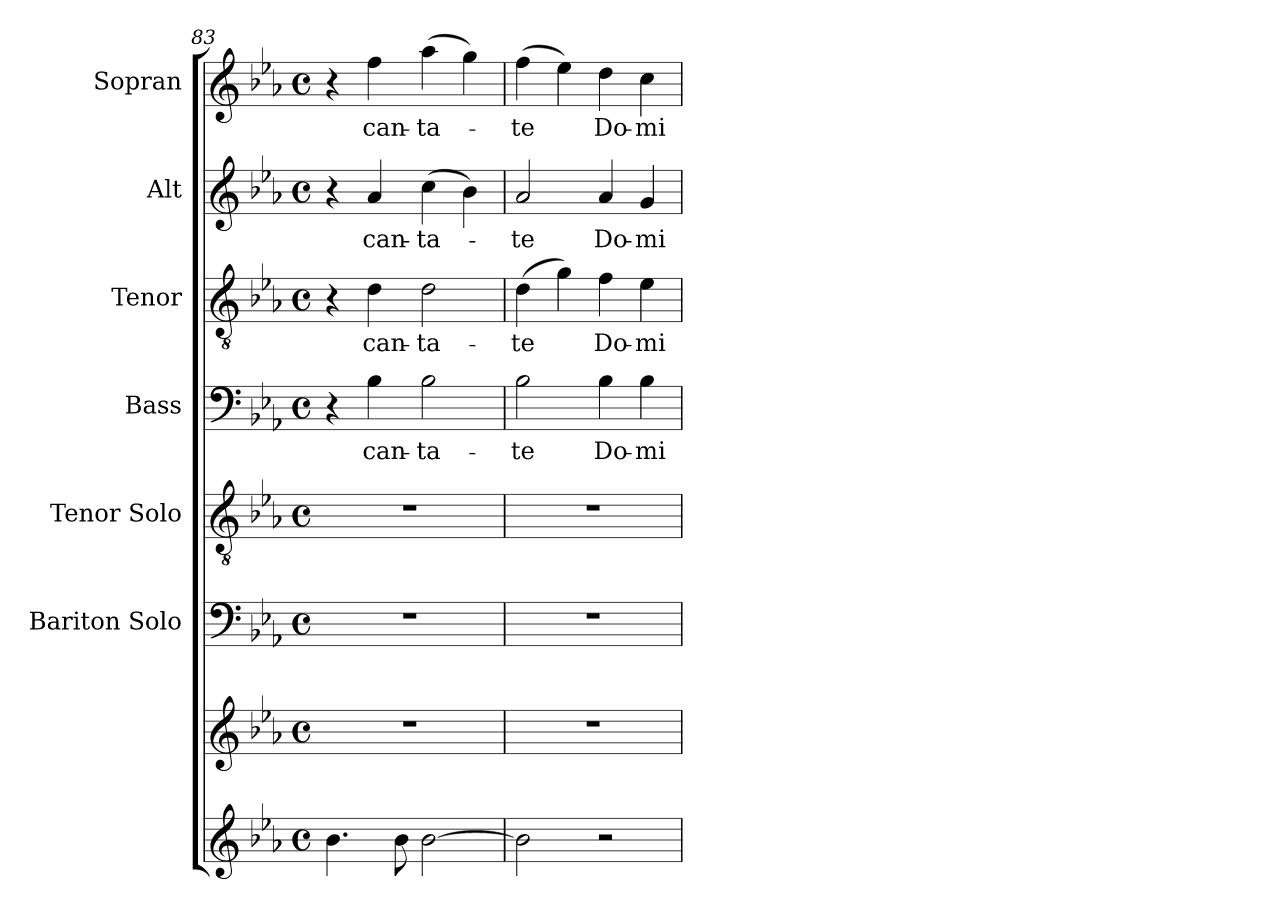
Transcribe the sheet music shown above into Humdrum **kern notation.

**kern	**kern	**kern	**kern	**kern	**text	**kern	**text	**kern	**text	**kern	**text
*part7	*part7	*part6	*part5	*part4	*part4	*part3	*part3	*part2	*part2	*part1	*part1
*staff8	*staff7	*staff6	*staff5	*staff4	*staff4	*staff3	*staff3	*staff2	*staff2	*staff1	*staff1
*	*	*I"Bariton Solo	*I"Tenor Solo	*I"Bass	*	*I"Tenor	*	*I"Alt	*	*I"Sopran	*
*	*	*	*	*I'B.	*	*I'T.	*	*I'A.	*	*I'S.	*
*clefG2	*clefG2	*clefF4	*clefGv2	*clefF4	*	*clefGv2	*	*clefG2	*	*clefG2	*
*k[b-e-a-]	*k[b-e-a-]	*k[b-e-a-]	*k[b-e-a-]	*k[b-e-a-]	*	*k[b-e-a-]	*	*k[b-e-a-]	*	*k[b-e-a-]	*
*E-:	*E-:	*E-:	*E-:	*E-:	*	*E-:	*	*E-:	*	*E-:	*
*M4/4	*M4/4	*M4/4	*M4/4	*M4/4	*	*M4/4	*	*M4/4	*	*M4/4	*
*met(c)	*met(c)	*met(c)	*met(c)	*met(c)	*	*met(c)	*	*met(c)	*	*met(c)	*
=83	=83	=83	=83	=83	=83	=83	=83	=83	=83	=83	=83
4.b-\	1r	1r	1r	4r	.	4r	.	4r	.	4r	.
!	!	!	!	!	!LO:LY:b	!	!LO:LY:b	!	!LO:LY:b	!	!LO:LY:b
.	.	.	.	4B-\	can-	4d\	can-	4a-/	can-	4ff\	can-
8b-\	.	.	.	.	.	.	.	.	.	.	.
!	!	!	!	!	!LO:LY:b	!	!LO:LY:b	!	!LO:LY:b	!	!LO:LY:b
[2b-\	.	.	.	2B-\	-ta-	2d\	-ta-	(>4cc\	-ta-	(>4aa-\	-ta-
.	.	.	.	.	.	.	.	4b-\)	.	4gg\)	.
=84	=84	=84	=84	=84	=84	=84	=84	=84	=84	=84	=84
!	!	!	!	!	!LO:LY:b	!	!LO:LY:b	!	!LO:LY:b	!	!LO:LY:b
2b-\]	1r	1r	1r	2B-\	-te	(>4d\	-te	2a-/	-te	(>4ff\	-te
.	.	.	.	.	.	4g\)	.	.	.	4ee-\)	.
!	!	!	!	!	!LO:LY:b	!	!LO:LY:b	!	!LO:LY:b	!	!LO:LY:b
2r	.	.	.	4B-\	Do-	4f\	Do-	4a-/	Do-	4dd\	Do-
!	!	!	!	!	!LO:LY:b	!	!LO:LY:b	!	!LO:LY:b	!	!LO:LY:b
.	.	.	.	4B-\	-mi-	4e-\	-mi-	4g/	-mi-	4cc\	-mi-
=	=	=	=	=	=	=	=	=	=	=	=
*-	*-	*-	*-	*-	*-	*-	*-	*-	*-	*-	*-
